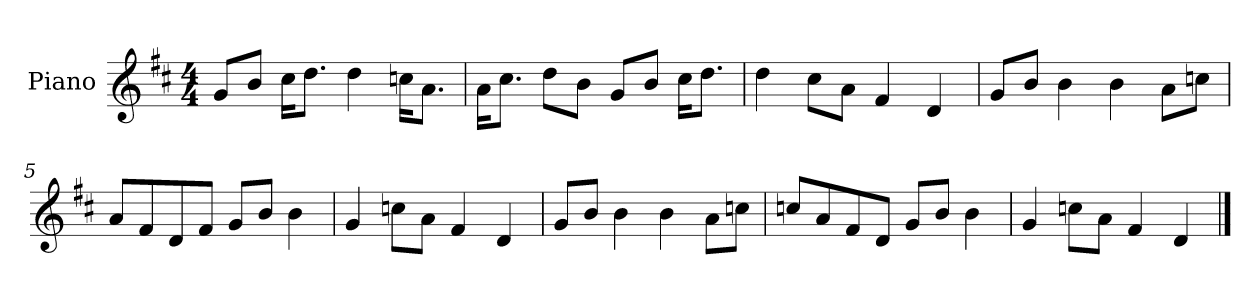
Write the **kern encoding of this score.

**kern
*part1
*staff1
*I"Piano
*I'P-no
*clefG2
*k[f#c#]
*M4/4
*MM90
=1
8g/L
8b/J
16cc#\KL
8.dd\J
4dd\
16ccn\KL
8.a\J
=2
16a\KL
8.cc#\J
8dd\L
8b\J
8g/L
8b/J
16cc#\KL
8.dd\J
=3
4dd\
8cc#\L
8a\J
4f#/
4d/
=4
8g/L
8b/J
4b\
4b\
8a\L
8ccn\J
=5
8a/L
8f#/
8d/
8f#/J
8g/L
8b/J
4b\
!!LO:LB:g=z
=6
4g/
8ccn\L
8a\J
4f#/
4d/
=7
8g/L
8b/J
4b\
4b\
8a\L
8ccn\J
=8
8ccn/L
8a/
8f#/
8d/J
8g/L
8b/J
4b\
=9
4g/
8ccn\L
8a\J
4f#/
4d/
==
*-
